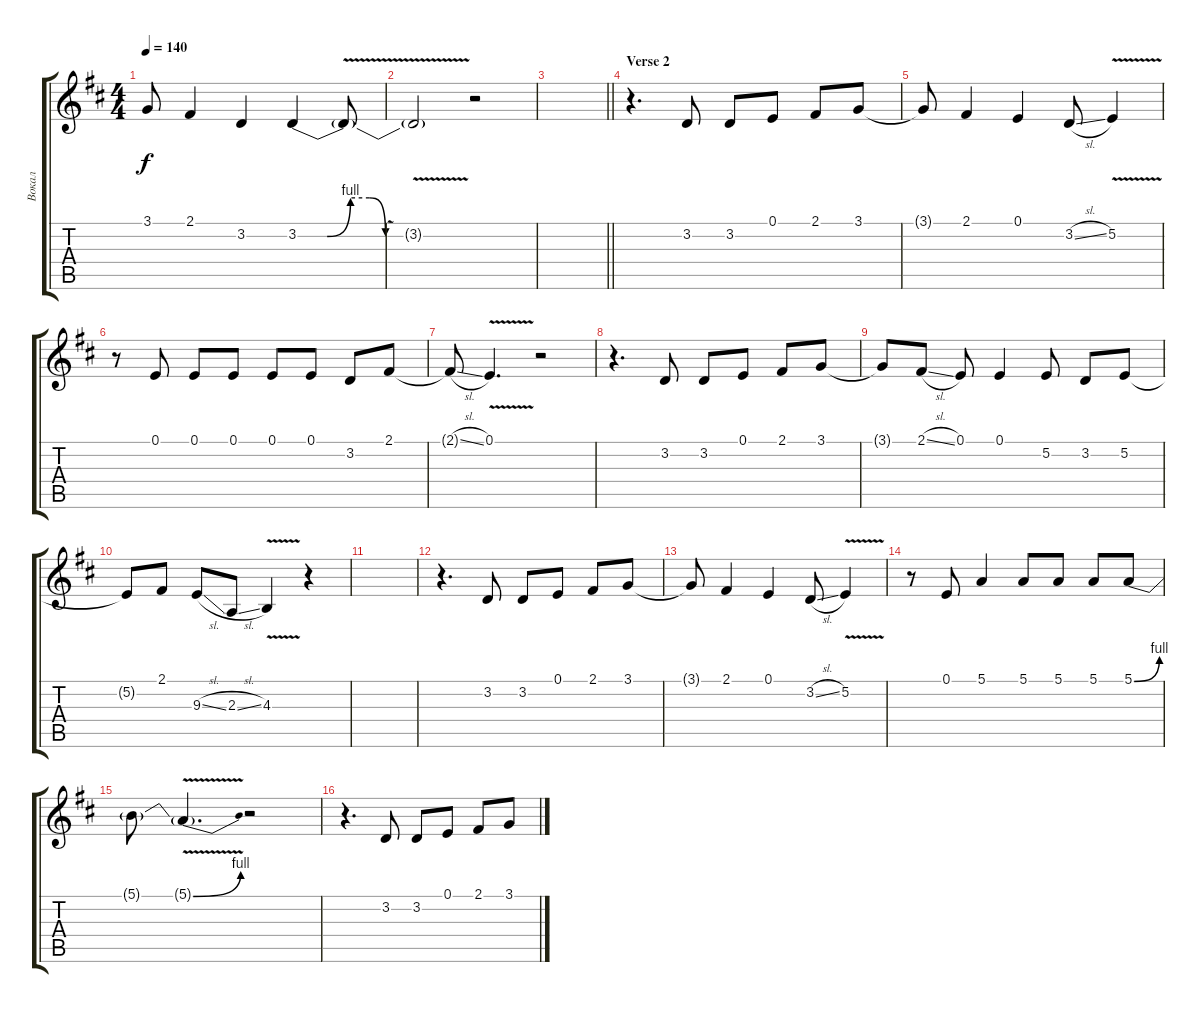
\track ("Вокал" "Вокал") {instrument trumpet}
\staff {score tabs}
\tuning (E4 B3 G3 D3 A2 E2) {hide}
\ts (4 4)
\tempo 140
\clef g2
\ks bminor
3.1{t}.8{dy f} 2.1.4 3.2.4 3.2{be (custom 0 0 20 0 36 4 49 4 60 0)}.4 3.2{v t}.8 |
3.2{t}.2 r.2 |
\barLineRight lightlight
|
\section ("" "Verse 2")
r.4{d} 3.2.8 3.2.8 0.1.8 2.1.8 3.1.8 |
3.1{t}.8 2.1.4 0.1.4 3.2{sl}.8 5.2{v}.4 |
r.8 0.1.8 0.1.8 0.1.8 0.1.8 0.1.8 3.2.8 2.1.8 |
2.1{sl t}.8 0.1{v}.4{d} r.2 |
r.4{d} 3.2.8 3.2.8 0.1.8 2.1.8 3.1.8 |
3.1{t}.8 2.1{sl}.8 0.1.8 0.1.4 5.2.8 3.2.8 5.2.8 |
5.2{t}.8 2.1.8 9.3{sl}.8 2.3{sl}.8 4.3{v}.4 r.4 |
|
r.4{d} 3.2.8 3.2.8 0.1.8 2.1.8 3.1.8 |
3.1{t}.8 2.1.4 0.1.4 3.2{sl}.8 5.2{v}.4 |
r.8 0.1.8 5.1.4 5.1.8 5.1.8 5.1.8 5.1{be (bend 0 0 60 4)}.8 |
5.1{t}.8 5.1{be (bend 0 0 60 4) v t}.4{d} r.2 |
r.4{d} 3.2.8 3.2.8 0.1.8 2.1.8 3.1.8
